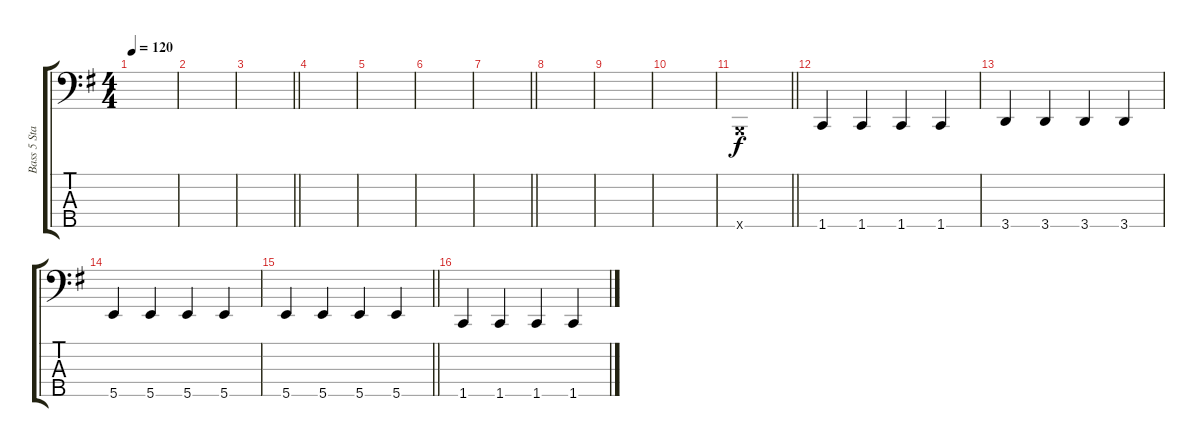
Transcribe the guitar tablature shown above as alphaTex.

\track ("Bass 5 Standard" "Bass 5 Sta") {instrument electricbassfinger}
\staff {score tabs}
\tuning (G2 D2 A1 E1 B0) {hide}
\ts (4 4)
\tempo 120
\clef f4
\ks eminor
|
|
\barLineRight lightlight
|
|
|
|
\barLineRight lightlight
|
|
|
|
\barLineRight lightlight
0.5{x}.1{volume 16} |
\section ("" "")
1.5.4 1.5.4 1.5.4 1.5.4 |
3.5.4 3.5.4 3.5.4 3.5.4 |
5.5.4 5.5.4 5.5.4 5.5.4 |
\barLineRight lightlight
5.5.4 5.5.4 5.5.4 5.5.4 |
1.5.4 1.5.4 1.5.4 1.5.4
